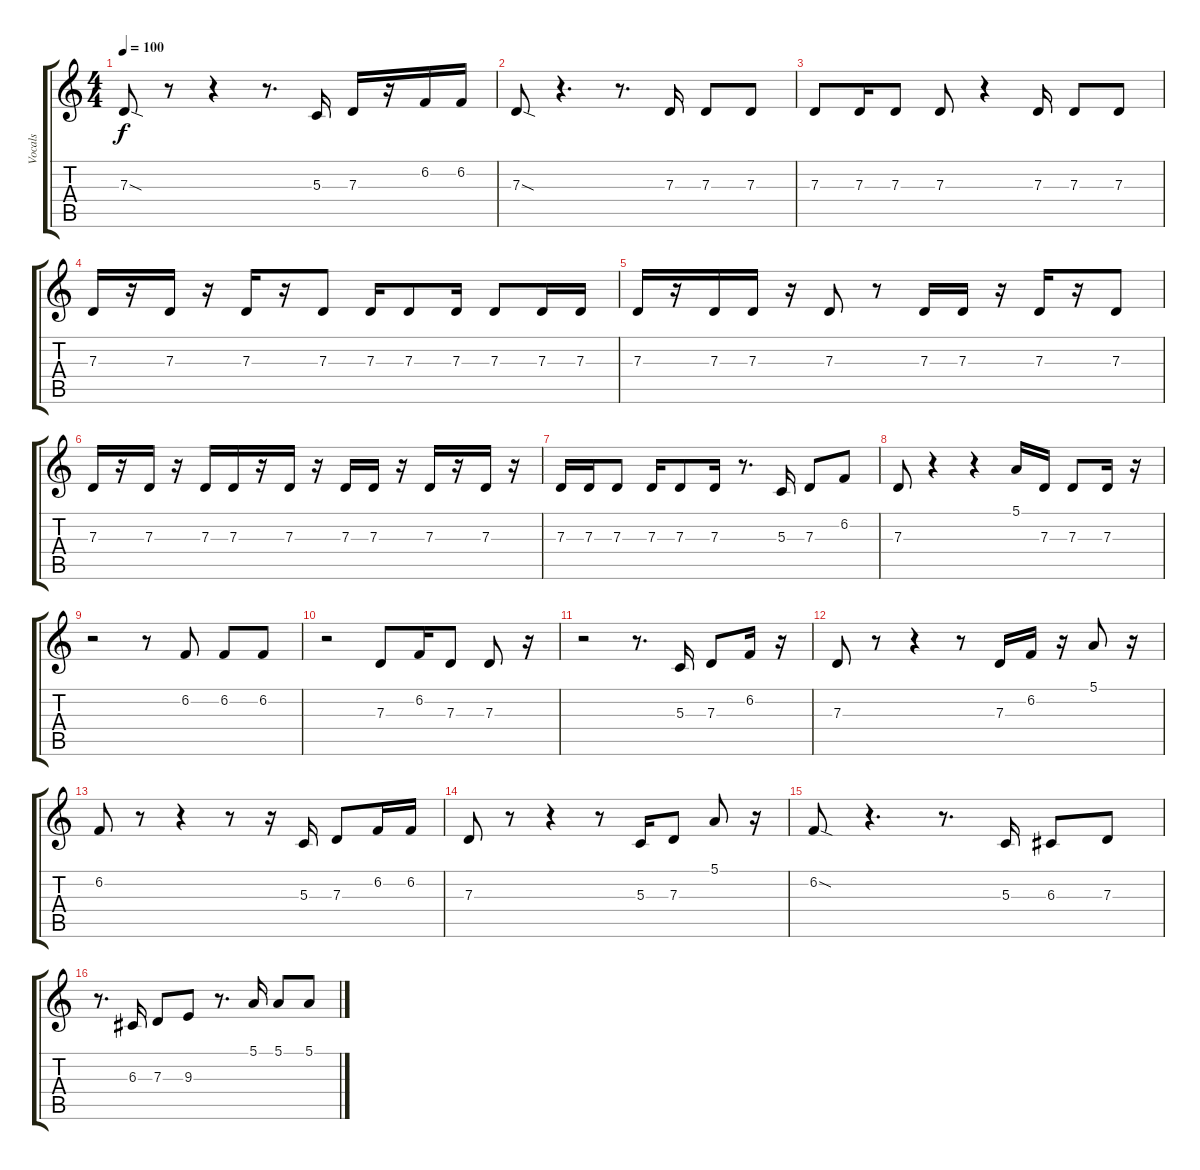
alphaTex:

\track ("Vocals" "Vocals") {instrument lead8bassandlead}
\staff {score tabs}
\tuning (E4 B3 G3 D3 A2 E2) {hide}
\ts (4 4)
\tempo 100
\clef g2
\ks c
7.3{sod}.8{dy f} r.8 r.4 r.8{d} 5.3.16 7.3.16 r.16 6.2.16 6.2.16 |
7.3{sod}.8 r.4{d} r.8{d} 7.3.16 7.3.8 7.3.8 |
7.3.8 7.3.16 7.3.8 7.3.8 r.4 7.3.16 7.3.8 7.3.8 |
7.3.16 r.16 7.3.16 r.16 7.3.16 r.16 7.3.8 7.3.16 7.3.8 7.3.16 7.3.8 7.3.16 7.3.16 |
7.3.16 r.16 7.3.16 7.3.16 r.16 7.3.8 r.8 7.3.16 7.3.16 r.16 7.3.16 r.16 7.3.8 |
7.3.16 r.16 7.3.16 r.16 7.3.16 7.3.16 r.16 7.3.16 r.16 7.3.16 7.3.16 r.16 7.3.16 r.16 7.3.16 r.16 |
7.3.16 7.3.16 7.3.8 7.3.16 7.3.8 7.3.16 r.8{d} 5.3.16 7.3.8 6.2.8 |
7.3.8 r.4 r.4 5.1.16 7.3.16 7.3.8 7.3.16 r.16 |
r.2 r.8 6.2.8 6.2.8 6.2.8 |
r.2 7.3.8 6.2.16 7.3.8 7.3.8 r.16 |
r.2 r.8{d} 5.3.16 7.3.8 6.2.16 r.16 |
7.3.8 r.8 r.4 r.8 7.3.16 6.2.16 r.16 5.1.8 r.16 |
6.2.8 r.8 r.4 r.8 r.16 5.3.16 7.3.8 6.2.16 6.2.16 |
7.3.8 r.8 r.4 r.8 5.3.16 7.3.8 5.1.8 r.16 |
6.2{sod}.8 r.4{d} r.8{d} 5.3.16 6.3.8 7.3.8 |
r.8{d} 6.3.16 7.3.8 9.3.8 r.8{d} 5.1.16 5.1.8 5.1.8
